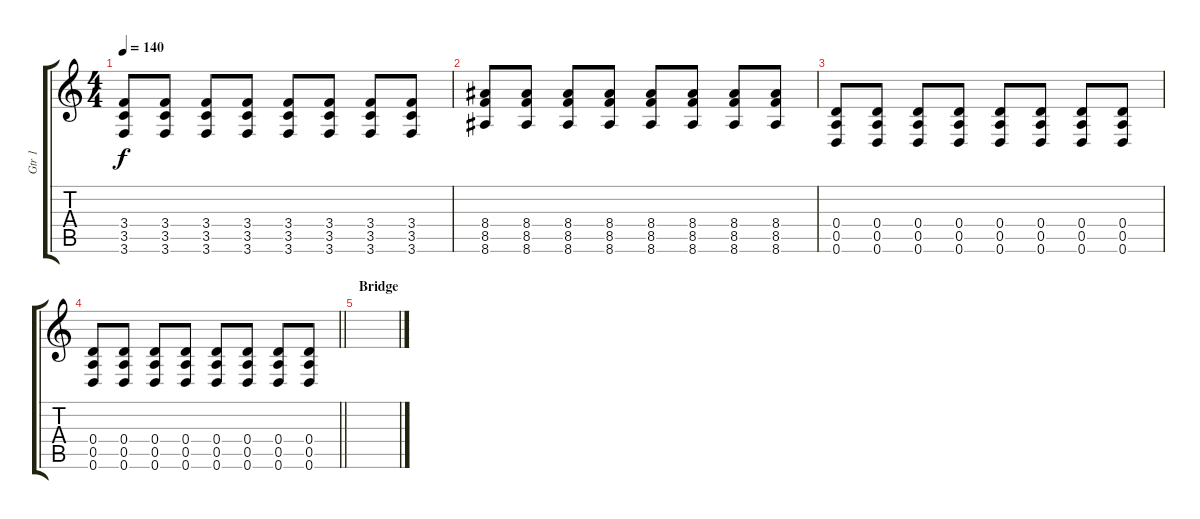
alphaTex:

\track ("Gtr 1" "Gtr 1") {instrument electricguitarclean}
\staff {score tabs}
\tuning (E4 B3 G3 D3 A2 D2) {hide}
\ts (4 4)
\tempo 140
\clef g2
\ks c
(3.4 3.5 3.6).8{dy f} (3.4 3.5 3.6).8 (3.4 3.5 3.6).8 (3.4 3.5 3.6).8 (3.4 3.5 3.6).8 (3.4 3.5 3.6).8 (3.4 3.5 3.6).8 (3.4 3.5 3.6).8 |
(8.4 8.5 8.6).8 (8.4 8.5 8.6).8 (8.4 8.5 8.6).8 (8.4 8.5 8.6).8 (8.4 8.5 8.6).8 (8.4 8.5 8.6).8 (8.4 8.5 8.6).8 (8.4 8.5 8.6).8 |
(0.4 0.5 0.6).8 (0.4 0.5 0.6).8 (0.4 0.5 0.6).8 (0.4 0.5 0.6).8 (0.4 0.5 0.6).8 (0.4 0.5 0.6).8 (0.4 0.5 0.6).8 (0.4 0.5 0.6).8 |
\barLineRight lightlight
(0.4 0.5 0.6).8 (0.4 0.5 0.6).8 (0.4 0.5 0.6).8 (0.4 0.5 0.6).8 (0.4 0.5 0.6).8 (0.4 0.5 0.6).8 (0.4 0.5 0.6).8 (0.4 0.5 0.6).8 |
\section ("" "Bridge")
